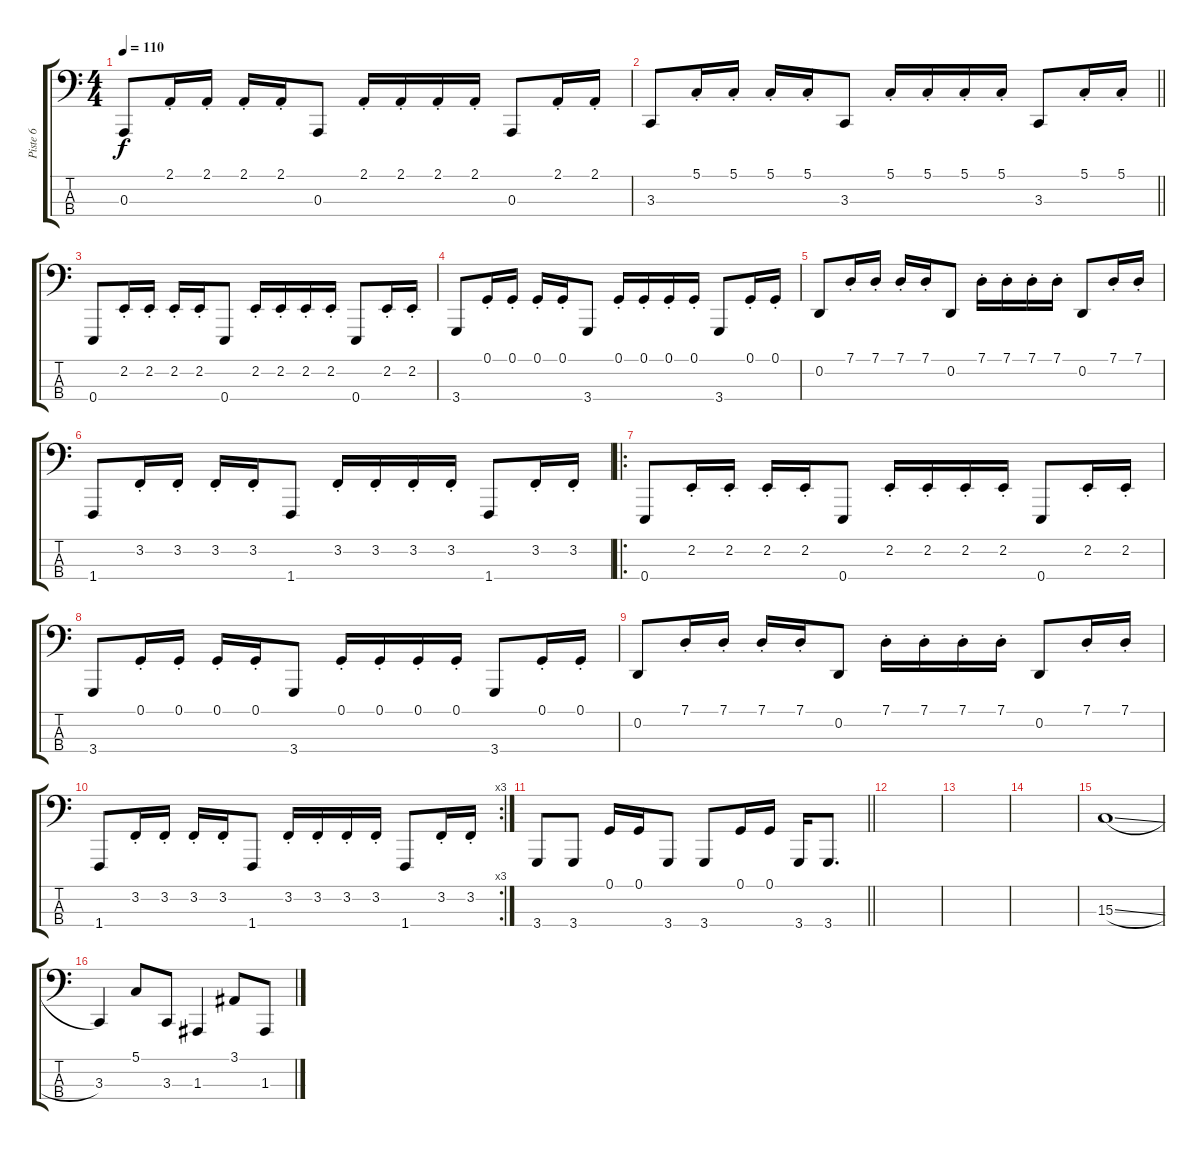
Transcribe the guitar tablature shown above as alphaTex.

\track ("Piste 6" "Piste 6") {instrument lead8bassandlead}
\staff {score tabs}
\tuning (G2 D2 A1 E1) {hide}
\ts (4 4)
\tempo 110
\clef f4
\ks c
0.3.8{dy f} 2.1{st}.16 2.1{st}.16 2.1{st}.16 2.1{st}.16 0.3.8 2.1{st}.16 2.1{st}.16 2.1{st}.16 2.1{st}.16 0.3.8 2.1{st}.16 2.1{st}.16 |
\barLineRight lightlight
3.3.8 5.1{st}.16 5.1{st}.16 5.1{st}.16 5.1{st}.16 3.3.8 5.1{st}.16 5.1{st}.16 5.1{st}.16 5.1{st}.16 3.3.8 5.1{st}.16 5.1{st}.16 |
\section ("" "")
0.4.8 2.2{st}.16 2.2{st}.16 2.2{st}.16 2.2{st}.16 0.4.8 2.2{st}.16 2.2{st}.16 2.2{st}.16 2.2{st}.16 0.4.8 2.2{st}.16 2.2{st}.16 |
3.4.8 0.1{st}.16 0.1{st}.16 0.1{st}.16 0.1{st}.16 3.4.8 0.1{st}.16 0.1{st}.16 0.1{st}.16 0.1{st}.16 3.4.8 0.1{st}.16 0.1{st}.16 |
0.2.8 7.1{st}.16 7.1{st}.16 7.1{st}.16 7.1{st}.16 0.2.8 7.1{st}.16 7.1{st}.16 7.1{st}.16 7.1{st}.16 0.2.8 7.1{st}.16 7.1{st}.16 |
1.4.8 3.2{st}.16 3.2{st}.16 3.2{st}.16 3.2{st}.16 1.4.8 3.2{st}.16 3.2{st}.16 3.2{st}.16 3.2{st}.16 1.4.8 3.2{st}.16 3.2{st}.16 |
\ro
0.4.8 2.2{st}.16 2.2{st}.16 2.2{st}.16 2.2{st}.16 0.4.8 2.2{st}.16 2.2{st}.16 2.2{st}.16 2.2{st}.16 0.4.8 2.2{st}.16 2.2{st}.16 |
3.4.8 0.1{st}.16 0.1{st}.16 0.1{st}.16 0.1{st}.16 3.4.8 0.1{st}.16 0.1{st}.16 0.1{st}.16 0.1{st}.16 3.4.8 0.1{st}.16 0.1{st}.16 |
0.2.8 7.1{st}.16 7.1{st}.16 7.1{st}.16 7.1{st}.16 0.2.8 7.1{st}.16 7.1{st}.16 7.1{st}.16 7.1{st}.16 0.2.8 7.1{st}.16 7.1{st}.16 |
\rc 3
1.4.8 3.2{st}.16 3.2{st}.16 3.2{st}.16 3.2{st}.16 1.4.8 3.2{st}.16 3.2{st}.16 3.2{st}.16 3.2{st}.16 1.4.8 3.2{st}.16 3.2{st}.16 |
\barLineRight lightlight
3.4.8 3.4.8 0.1.16 0.1.16 3.4.8 3.4.8 0.1.16 0.1.16 3.4.16 3.4.8{d} |
|
|
|
15.3{sl}.1 |
3.3.4 5.1.8 3.3.8 1.3.4 3.1.8 1.3.8
